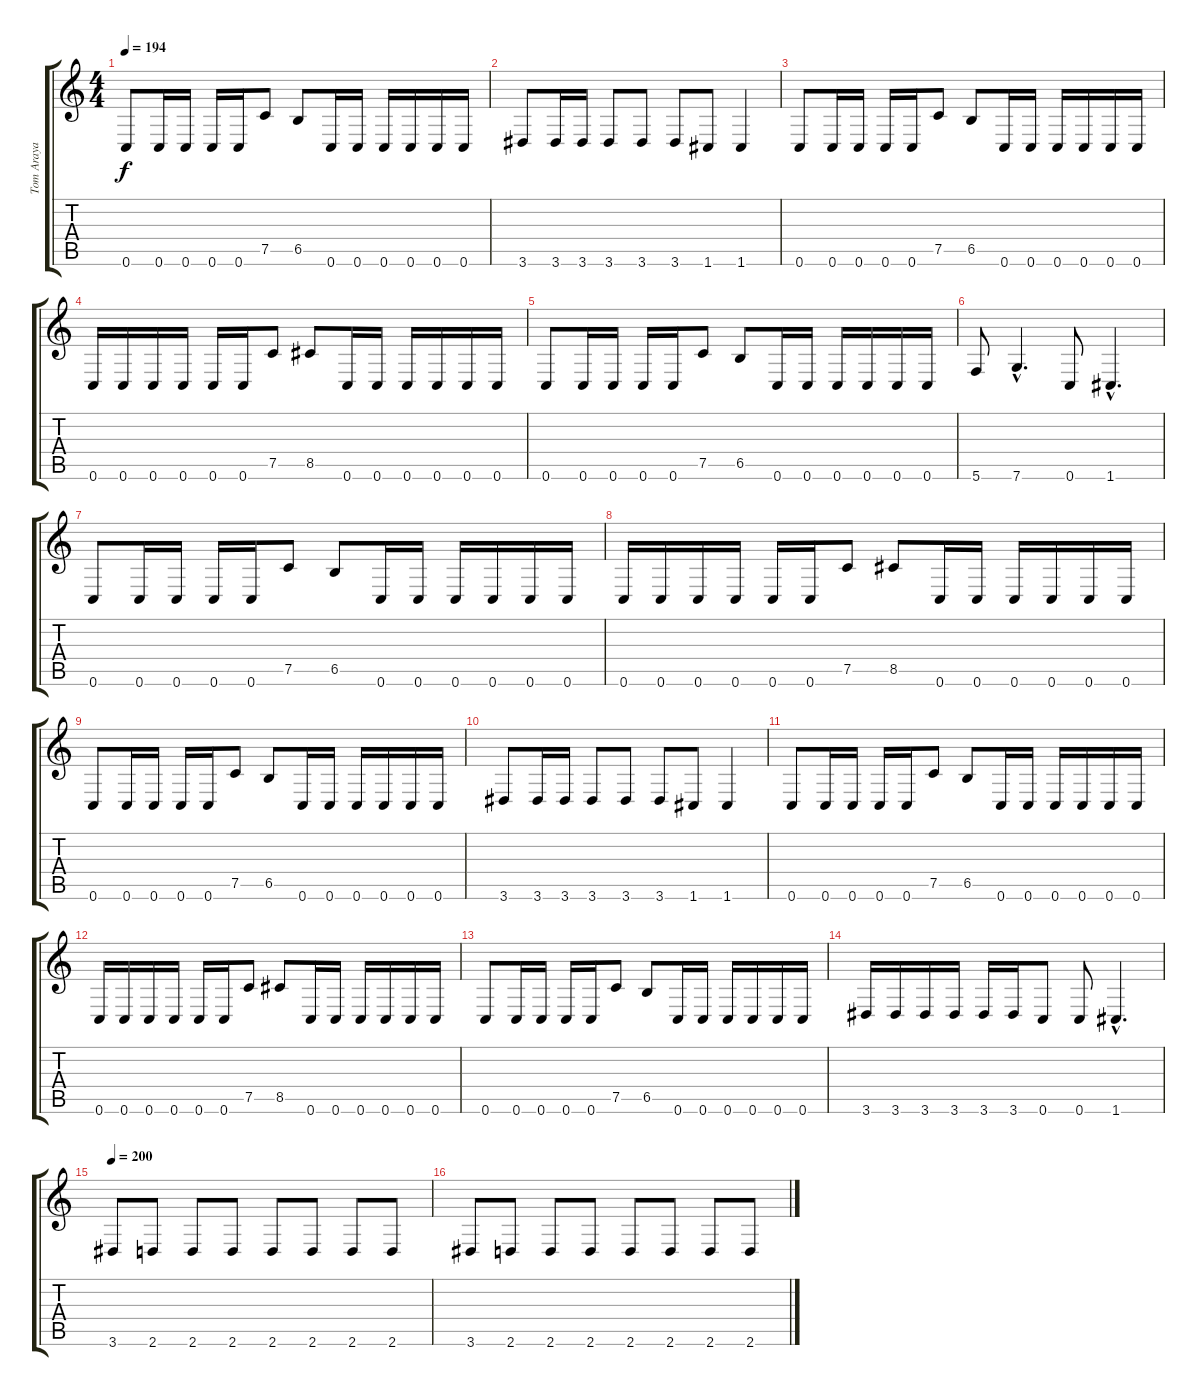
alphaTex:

\track ("Tom Araya" "Tom Araya") {instrument electricbasspick}
\staff {score tabs}
\tuning (C4 G3 Eb3 Bb2 F2 C2) {hide}
\ts (4 4)
\tempo 194
\clef g2
\ks c
0.6.8{dy f} 0.6.16 0.6.16 0.6.16 0.6.16 7.5.8 6.5.8 0.6.16 0.6.16 0.6.16 0.6.16 0.6.16 0.6.16 |
3.6.8 3.6.16 3.6.16 3.6.8 3.6.8 3.6.8 1.6.8 1.6.4 |
0.6.8 0.6.16 0.6.16 0.6.16 0.6.16 7.5.8 6.5.8 0.6.16 0.6.16 0.6.16 0.6.16 0.6.16 0.6.16 |
0.6.16 0.6.16 0.6.16 0.6.16 0.6.16 0.6.16 7.5.8 8.5.8 0.6.16 0.6.16 0.6.16 0.6.16 0.6.16 0.6.16 |
0.6.8 0.6.16 0.6.16 0.6.16 0.6.16 7.5.8 6.5.8 0.6.16 0.6.16 0.6.16 0.6.16 0.6.16 0.6.16 |
5.6.8 7.6{hac}.4{d} 0.6.8 1.6{hac}.4{d} |
0.6.8 0.6.16 0.6.16 0.6.16 0.6.16 7.5.8 6.5.8 0.6.16 0.6.16 0.6.16 0.6.16 0.6.16 0.6.16 |
0.6.16 0.6.16 0.6.16 0.6.16 0.6.16 0.6.16 7.5.8 8.5.8 0.6.16 0.6.16 0.6.16 0.6.16 0.6.16 0.6.16 |
0.6.8 0.6.16 0.6.16 0.6.16 0.6.16 7.5.8 6.5.8 0.6.16 0.6.16 0.6.16 0.6.16 0.6.16 0.6.16 |
3.6.8 3.6.16 3.6.16 3.6.8 3.6.8 3.6.8 1.6.8 1.6.4 |
0.6.8 0.6.16 0.6.16 0.6.16 0.6.16 7.5.8 6.5.8 0.6.16 0.6.16 0.6.16 0.6.16 0.6.16 0.6.16 |
0.6.16 0.6.16 0.6.16 0.6.16 0.6.16 0.6.16 7.5.8 8.5.8 0.6.16 0.6.16 0.6.16 0.6.16 0.6.16 0.6.16 |
0.6.8 0.6.16 0.6.16 0.6.16 0.6.16 7.5.8 6.5.8 0.6.16 0.6.16 0.6.16 0.6.16 0.6.16 0.6.16 |
3.6.16 3.6.16 3.6.16 3.6.16 3.6.16 3.6.16 0.6.8 0.6.8 1.6{hac}.4{d} |
\tempo 200
3.6.8 2.6.8 2.6.8 2.6.8 2.6.8 2.6.8 2.6.8 2.6.8 |
3.6.8 2.6.8 2.6.8 2.6.8 2.6.8 2.6.8 2.6.8 2.6.8
